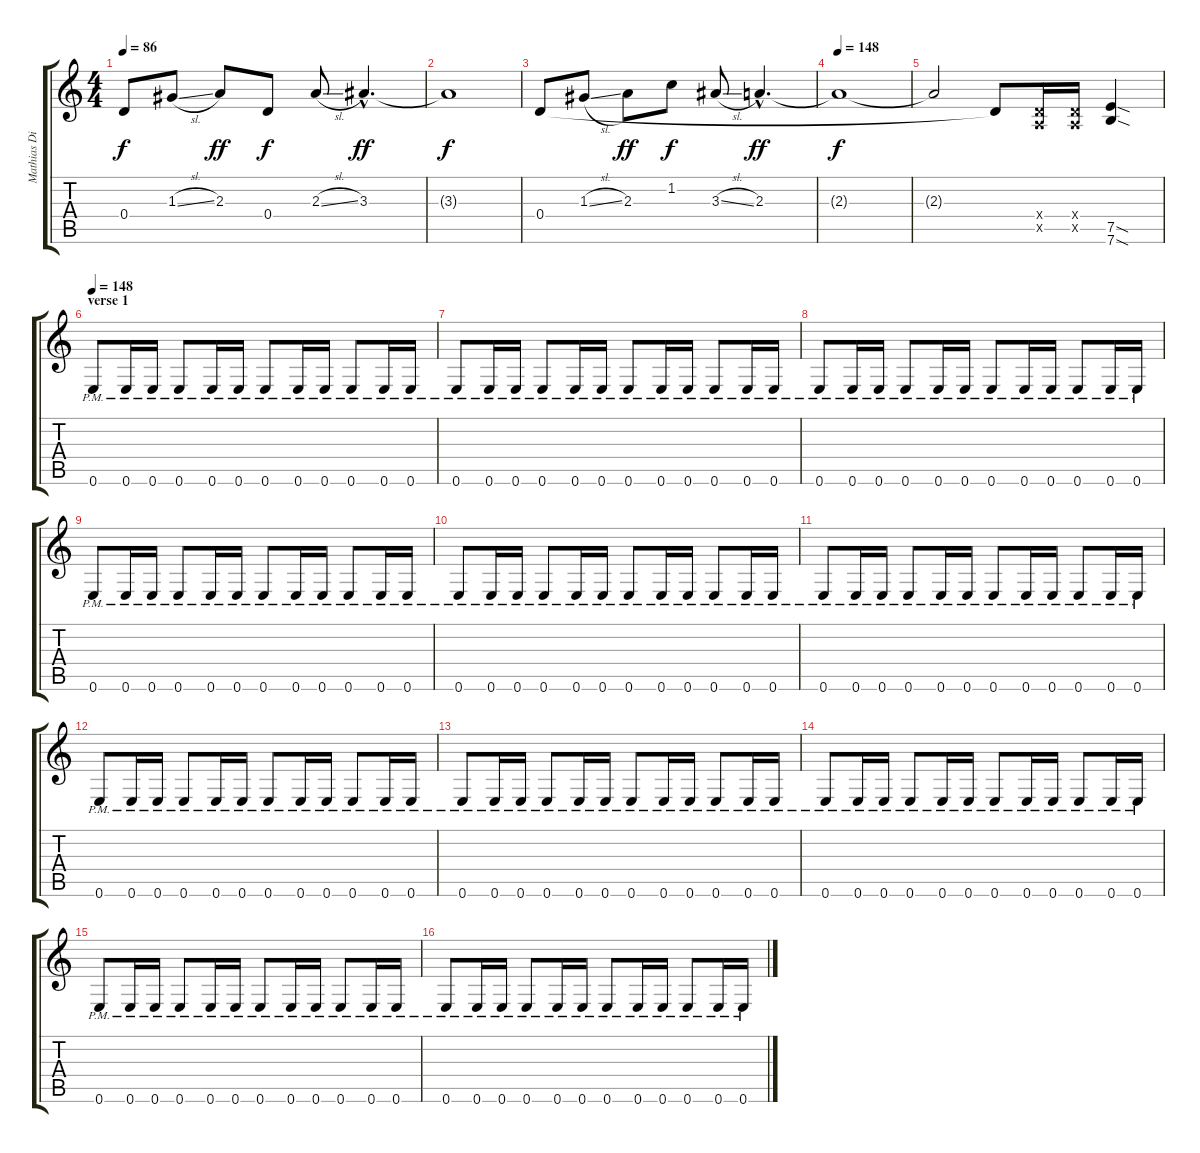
\track ("Mathias Dieth" "Mathias Di") {instrument distortionguitar}
\staff {score tabs}
\tuning (E4 B3 G3 D3 A2 E2) {hide}
\ts (4 4)
\tempo 86
\clef g2
\ks c
0.4.8{dy f} 1.3{sl}.8 2.3.8{dy ff} 0.4.8{dy f} 2.3{sl}.8 3.3{hac}.4{d dy ff} |
3.3{t}.1{dy f} |
0.4.8 1.3{sl}.8 2.3.8{dy ff} 1.2.8{dy f} 3.3{sl}.8 2.3{hac}.4{d dy ff} |
\tempo 148
2.3{t}.1{dy f} |
2.3{t}.2 0.4{t}.8 (0.4{x} 0.5{x}).16{instrument distortionguitar} (0.4{x} 0.5{x}).16 (7.5{sod} 7.6{sod}).4 |
\section ("" "verse 1")
\tempo 148
0.6{pm}.8{instrument distortionguitar} 0.6{pm}.16 0.6{pm}.16 0.6{pm}.8 0.6{pm}.16 0.6{pm}.16 0.6{pm}.8 0.6{pm}.16 0.6{pm}.16 0.6{pm}.8 0.6{pm}.16 0.6{pm}.16 |
0.6{pm}.8 0.6{pm}.16 0.6{pm}.16 0.6{pm}.8 0.6{pm}.16 0.6{pm}.16 0.6{pm}.8 0.6{pm}.16 0.6{pm}.16 0.6{pm}.8 0.6{pm}.16 0.6{pm}.16 |
0.6{pm}.8 0.6{pm}.16 0.6{pm}.16 0.6{pm}.8 0.6{pm}.16 0.6{pm}.16 0.6{pm}.8 0.6{pm}.16 0.6{pm}.16 0.6{pm}.8 0.6{pm}.16 0.6{pm}.16 |
0.6{pm}.8 0.6{pm}.16 0.6{pm}.16 0.6{pm}.8 0.6{pm}.16 0.6{pm}.16 0.6{pm}.8 0.6{pm}.16 0.6{pm}.16 0.6{pm}.8 0.6{pm}.16 0.6{pm}.16 |
0.6{pm}.8 0.6{pm}.16 0.6{pm}.16 0.6{pm}.8 0.6{pm}.16 0.6{pm}.16 0.6{pm}.8 0.6{pm}.16 0.6{pm}.16 0.6{pm}.8 0.6{pm}.16 0.6{pm}.16 |
0.6{pm}.8 0.6{pm}.16 0.6{pm}.16 0.6{pm}.8 0.6{pm}.16 0.6{pm}.16 0.6{pm}.8 0.6{pm}.16 0.6{pm}.16 0.6{pm}.8 0.6{pm}.16 0.6{pm}.16 |
0.6{pm}.8 0.6{pm}.16 0.6{pm}.16 0.6{pm}.8 0.6{pm}.16 0.6{pm}.16 0.6{pm}.8 0.6{pm}.16 0.6{pm}.16 0.6{pm}.8 0.6{pm}.16 0.6{pm}.16 |
0.6{pm}.8 0.6{pm}.16 0.6{pm}.16 0.6{pm}.8 0.6{pm}.16 0.6{pm}.16 0.6{pm}.8 0.6{pm}.16 0.6{pm}.16 0.6{pm}.8 0.6{pm}.16 0.6{pm}.16 |
0.6{pm}.8 0.6{pm}.16 0.6{pm}.16 0.6{pm}.8 0.6{pm}.16 0.6{pm}.16 0.6{pm}.8 0.6{pm}.16 0.6{pm}.16 0.6{pm}.8 0.6{pm}.16 0.6{pm}.16 |
0.6{pm}.8 0.6{pm}.16 0.6{pm}.16 0.6{pm}.8 0.6{pm}.16 0.6{pm}.16 0.6{pm}.8 0.6{pm}.16 0.6{pm}.16 0.6{pm}.8 0.6{pm}.16 0.6{pm}.16 |
0.6{pm}.8 0.6{pm}.16 0.6{pm}.16 0.6{pm}.8 0.6{pm}.16 0.6{pm}.16 0.6{pm}.8 0.6{pm}.16 0.6{pm}.16 0.6{pm}.8 0.6{pm}.16 0.6{pm}.16
